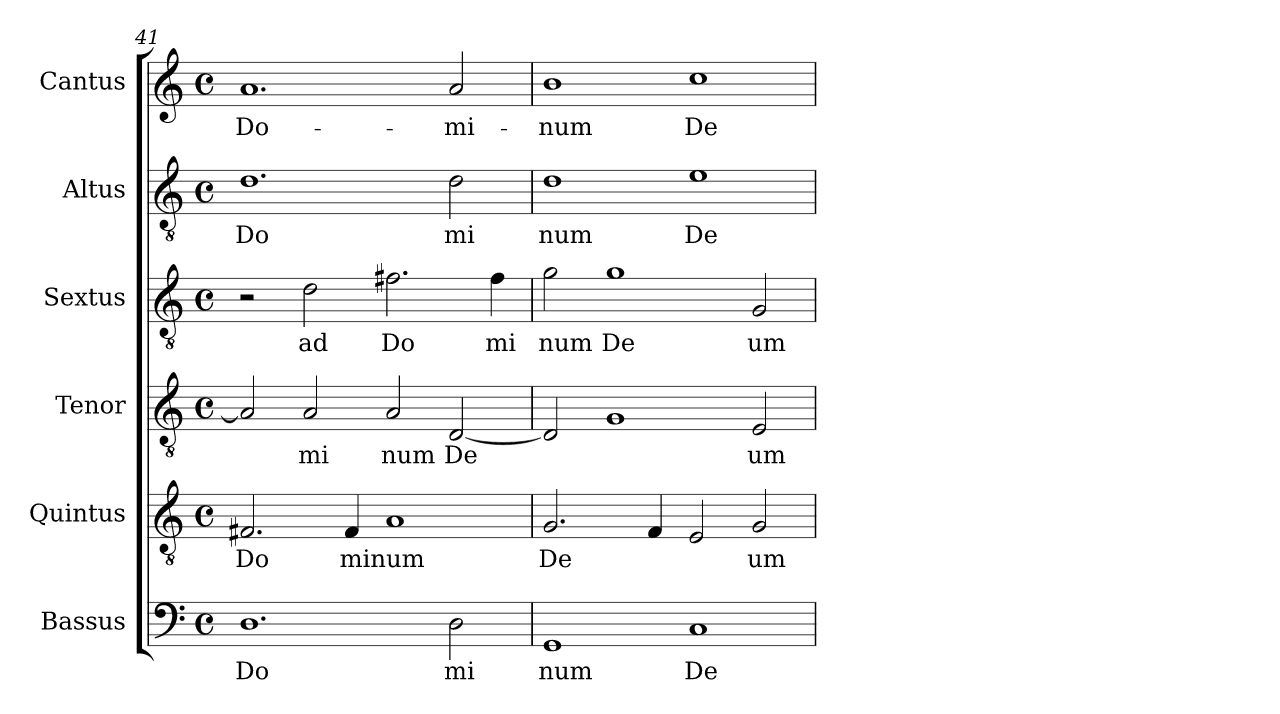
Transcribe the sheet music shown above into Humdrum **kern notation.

**kern	**text	**kern	**text	**kern	**text	**kern	**text	**kern	**text	**kern	**text
*part6	*part6	*part5	*part5	*part4	*part4	*part3	*part3	*part2	*part2	*part1	*part1
*staff6	*staff6	*staff5	*staff5	*staff4	*staff4	*staff3	*staff3	*staff2	*staff2	*staff1	*staff1
*I"Bassus	*	*I"Quintus	*	*I"Tenor	*	*I"Sextus	*	*I"Altus	*	*I"Cantus	*
*clefF4	*	*clefGv2	*	*clefGv2	*	*clefGv2	*	*clefGv2	*	*clefG2	*
*	*	*	*	*k[]	*	*	*	*	*	*	*
*	*	*	*	*C:	*	*	*	*	*	*	*
*M4/4	*	*M4/4	*	*M4/4	*	*M4/4	*	*M4/4	*	*M4/4	*
*met(c)	*	*met(c)	*	*met(c)	*	*met(c)	*	*met(c)	*	*met(c)	*
=41	=41	=41	=41	=41	=41	=41	=41	=41	=41	=41	=41
!	!LO:LY:b:cj	!	!LO:LY:b:cj	!	!	!	!	!	!LO:LY:b:cj	!	!LO:LY:b:cj
1.D	Do	2.F#X/	Do	2A/]	.	2r	.	1.d	Do	1.a	Do-
!	!	!	!	!	!LO:LY:b:cj	!	!LO:LY:b:cj	!	!	!	!
.	.	.	.	2A/	mi	2d\	ad	.	.	.	.
!	!	!	!LO:LY:b	!	!	!	!	!	!	!	!
.	.	4F#/	minum	.	.	.	.	.	.	.	.
!	!	!	!	!	!LO:LY:b:cj	!	!LO:LY:b:cj	!	!	!	!
.	.	1A	.	2A/	num	2.f#X\	Do	.	.	.	.
!	!LO:LY:b:cj	!	!	!	!LO:LY:b	!	!	!	!LO:LY:b:cj	!	!LO:LY:b:cj
2D\	mi	.	.	[<2D/	De	.	.	2d\	mi	2a/	-mi-
!	!	!	!	!	!	!	!LO:LY:b:cj	!	!	!	!
.	.	.	.	.	.	4f#\	mi	.	.	.	.
=42	=42	=42	=42	=42	=42	=42	=42	=42	=42	=42	=42
!	!LO:LY:b:cj	!	!LO:LY:b	!	!	!	!LO:LY:b:cj	!	!LO:LY:b:cj	!	!LO:LY:b:cj
1GG	num	2.G/	De	2D/]	.	2g\	num	1d	num	1b	-num
!	!	!	!	!	!	!	!LO:LY:b:cj	!	!	!	!
.	.	.	.	1G	.	1g	De	.	.	.	.
.	.	4F/	.	.	.	.	.	.	.	.	.
!	!LO:LY:b:cj	!	!	!	!	!	!	!	!LO:LY:b:cj	!	!LO:LY:b:cj
1C	De	2E/	.	.	.	.	.	1e	De	1cc	De-
!	!	!	!LO:LY:b:cj	!	!LO:LY:b:cj	!	!LO:LY:b:cj	!	!	!	!
.	.	2G/	um	2E/	um	2G/	um	.	.	.	.
=	=	=	=	=	=	=	=	=	=	=	=
*-	*-	*-	*-	*-	*-	*-	*-	*-	*-	*-	*-
